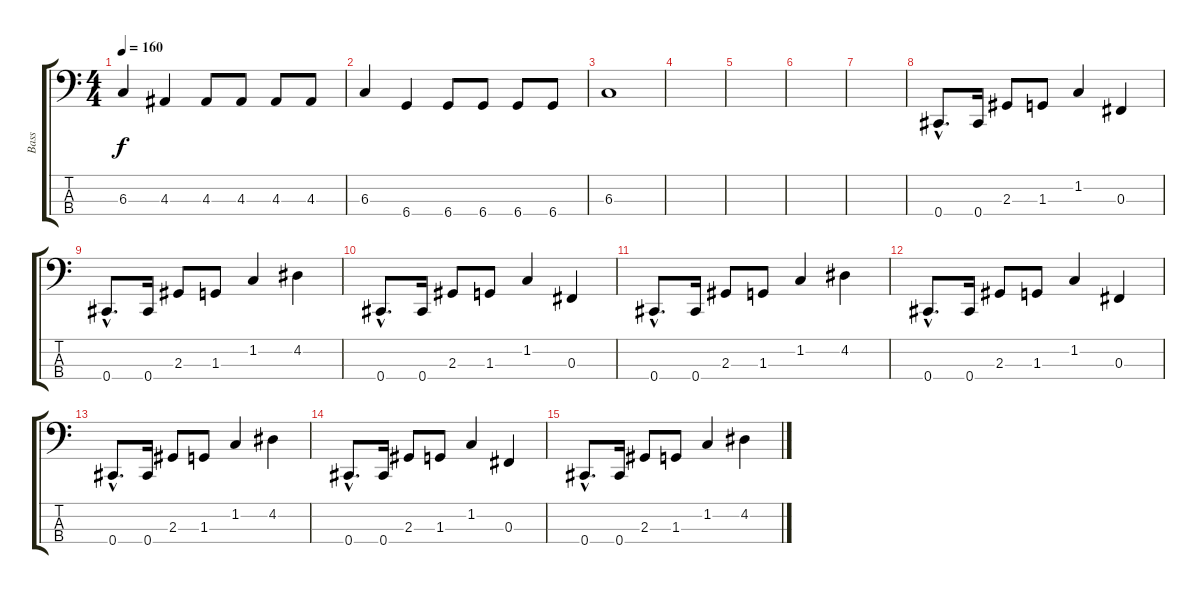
\track ("Bass" "Bass") {instrument electricbasspick}
\staff {score tabs}
\tuning (E2 B1 Gb1 Db1) {hide}
\ts (4 4)
\tempo 160
\clef f4
\ks c
6.3.4{dy f} 4.3.4 4.3.8 4.3.8 4.3.8 4.3.8 |
6.3.4 6.4.4 6.4.8 6.4.8 6.4.8 6.4.8 |
6.3.1 |
|
|
|
|
0.4{hac}.8{d} 0.4.16 2.3.8 1.3.8 1.2.4 0.3.4 |
0.4{hac}.8{d} 0.4.16 2.3.8 1.3.8 1.2.4 4.2.4 |
0.4{hac}.8{d} 0.4.16 2.3.8 1.3.8 1.2.4 0.3.4 |
0.4{hac}.8{d} 0.4.16 2.3.8 1.3.8 1.2.4 4.2.4 |
0.4{hac}.8{d} 0.4.16 2.3.8 1.3.8 1.2.4 0.3.4 |
0.4{hac}.8{d} 0.4.16 2.3.8 1.3.8 1.2.4 4.2.4 |
0.4{hac}.8{d} 0.4.16 2.3.8 1.3.8 1.2.4 0.3.4 |
0.4{hac}.8{d} 0.4.16 2.3.8 1.3.8 1.2.4 4.2.4
